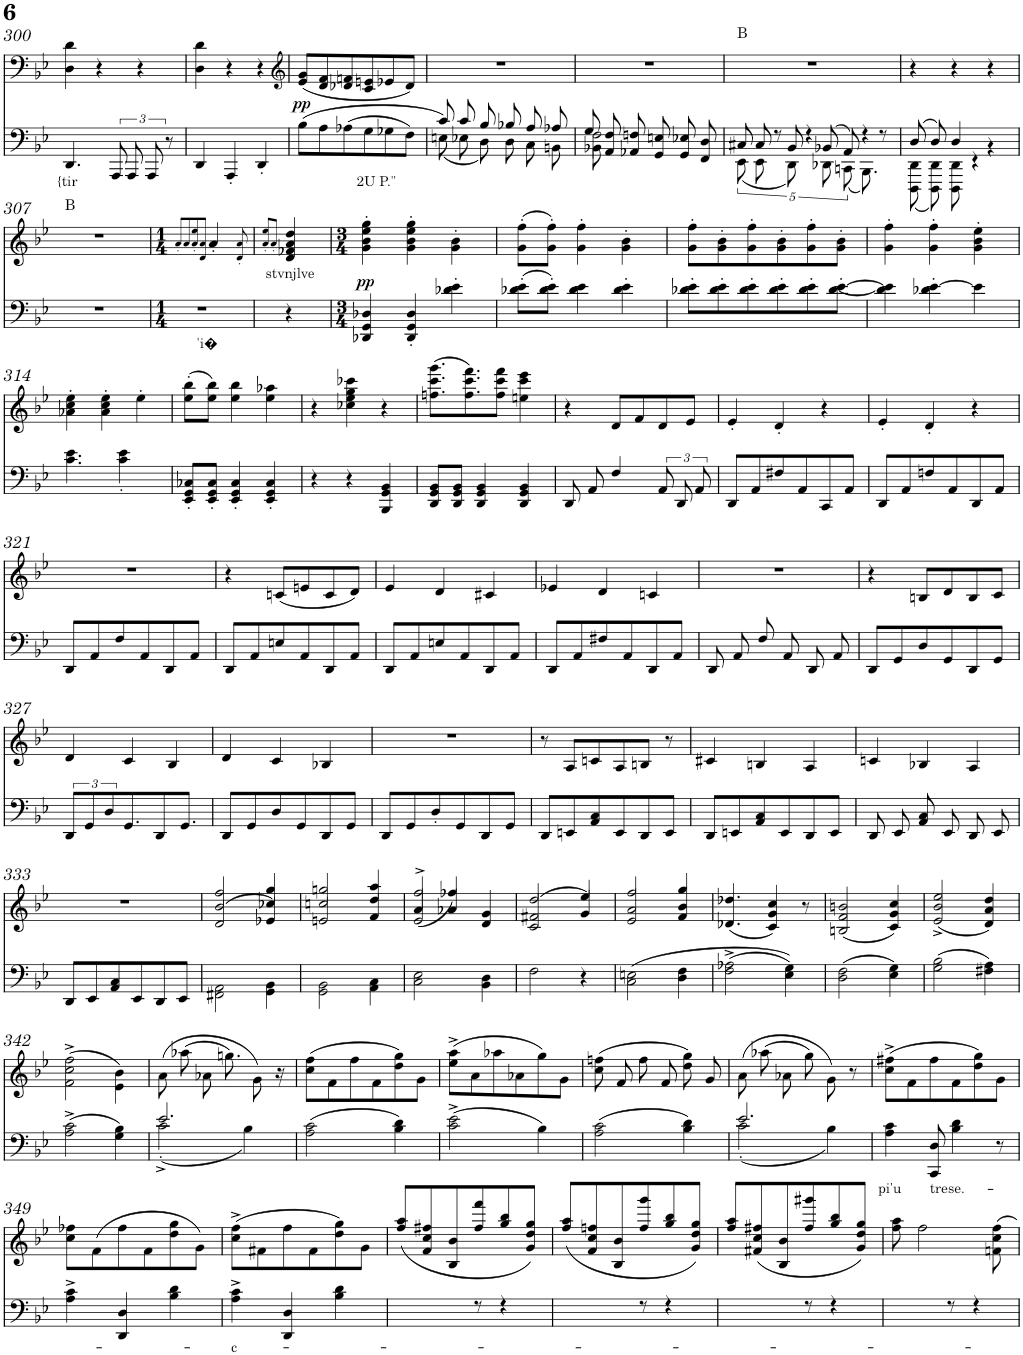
**kern	**text	**dynam	**kern	**text	**harte
*part2	*part2	*part2	*part1	*part1	*part1
*staff2	*staff2	*staff2	*staff1	*staff1	*
*I"Piano	*	*	*I"Piano	*	*
*I'Pno	*	*	*I'Pno	*	*
!!LO:PB:g=z
*clefF4	*	*	*clefF4	*	*
*k[b-e-]	*	*	*k[b-e-]	*	*
*M3/4	*	*	*M3/4	*	*
=300	=300	=300	=300	=300	=300
!	!LO:LY:b	!	!	!	!
*^	*	*	*	*	*
4.DD/	24%11ryy	{tir	.	4D\ 4d\	.	.
.	.	.	.	4r	.	.
12AAA/	.	.	.	.	.	.
12ryy	8AAA/	.	.	.	.	.
.	.	.	.	4r	.	.
12AAA/	.	.	.	.	.	.
.	6ryy	.	.	.	.	.
8r	.	.	.	.	.	.
*v	*v	*	*	*	*	*
=301	=301	=301	=301	=301	=301
4DD/	.	.	4D\ 4d\	.	.
4AAA'/	.	.	4r	.	.
4DD'/	.	.	4r	.	.
=302	=302	=302	=302	=302	=302
*	*	*	*clefG2	*	*
!	!	!LO:DY:a	!	!	!
(8B-\L	.	pp	(8e-/ 8g/L	.	.
8A\	.	.	8d/ 8f/	.	.
(8A-X\	.	.	8d-X/ 8fn/	.	.
!	!LO:LY:b	!	!	!	!
8G\	2U P."	.	8c/ 8en/	.	.
8G-X\	.	.	8e-X/	.	.
8F\J)	.	.	8d-/J)	.	.
=303	=303	=303	=303	=303	=303
*^	*	*	*	*	*
8c/)	(8En\	.	.	2.r	.	.
8c/	8E-X\	.	.	.	.	.
8B-/	8D\)	.	.	.	.	.
8B-X/	8D\	.	.	.	.	.
8A/	8C\	.	.	.	.	.
8A-X/	8BBn\	.	.	.	.	.
=304	=304	=304	=304	=304	=304	=304
*	*^	*	*	*	*	*
8G/	8BB-X\	2F\	.	.	2.r	.	.
8AA/ 8F/	2ryy	.	.	.	.	.	.
8AA-X/ 8Fn/	.	.	.	.	.	.	.
8GG/ 8En/	.	.	.	.	.	.	.
8GG/ 8E-X/	.	4ryy	.	.	.	.	.
8FF/ 8D/	8ryy	.	.	.	.	.	.
*	*v	*v	*	*	*	*	*
=305	=305	=305	=305	=305	=305	=305
8C#X/	(10EE-\	.	.	2.r	.	B:maj
.	10EE-\	.	.	.	.	.
8C#/	.	.	.	.	.	.
.	10DD\)	.	.	.	.	.
8r	.	.	.	.	.	.
.	10DD-X\	.	.	.	.	.
8BB-/	.	.	.	.	.	.
.	(10CCn\	.	.	.	.	.
4r	8.BBB-\)	.	.	.	.	.
.	2ryy	.	.	.	.	.
(8BB-X/	.	.	.	2ryy	.	.
8AA/)	.	.	.	.	.	.
4r	.	.	.	.	.	.
.	8.ryy	.	.	.	.	.
8r	.	.	.	8ryy	.	.
=306	=306	=306	=306	=306	=306	=306
(8D/	(8DDD\ 8DD\	.	.	4r	.	.
8D/)	8DDD\ 8DD\)	.	.	.	.	.
4D/	8DDD\ 8DD\	.	.	4r	.	.
.	4r	.	.	.	.	.
4ryy	.	.	.	4r	.	.
.	4r	.	.	.	.	.
8ryy	.	.	.	8ryy	.	.
*v	*v	*	*	*	*	*
!!LO:LB:g=z
=307	=307	=307	=307	=307	=307
2.r	.	.	2.r	.	B:maj
=308	=308	=308	=308	=308	=308
*M1/4	*	*	*M1/4	*	*
.	.	.	8qa'/L	.	.
.	.	.	8qa/	.	.
.	.	.	8qa/' 8qee-/'	.	.
.	.	.	8qd/ 8qa/J	.	.
!	!LO:LY:b	!	!	!	!
4r	'i�	.	4a'/	.	.
.	.	.	8qd/' 8qa/'	.	.
=309	=309	=309	=309	=309	=309
.	.	.	8qa/' 8qee-/'L	.	.
.	.	.	8qa'/J	.	.
!	!	!	!	!LO:LY:b	!
4r	.	.	4d/ 4f-X/ 4a/ 4dd/	stvnjlve	.
=310	=310	=310	=310	=310	=310
*M3/4	*	*	*M3/4	*	*
!	!	!LO:DY:a	!	!	!
4DD-X/ 4GG/ 4D-X/	.	pp	4g\' 4b-\' 4ee-\' 4gg\'	.	.
4DD-/' 4GG/' 4D-/'	.	.	4g\' 4b-\' 4ee-\' 4gg\'	.	.
4d-X\' 4e-\'	.	.	4g\' 4b-\'	.	.
=311	=311	=311	=311	=311	=311
(8d-X\' 8e-\'L	.	.	(8g\' 8ff\'L	.	.
8d-\' 8e-\'J)	.	.	8g\' 8ff\'J)	.	.
4d-\ 4e-\	.	.	4g\' 4ff\'	.	.
4d-\' 4e-\'	.	.	4g\' 4b-\'	.	.
=312	=312	=312	=312	=312	=312
8d-X\' 8e-\'L	.	.	8g\' 8ff\'L	.	.
8d-\' 8e-\'	.	.	8g\' 8b-\'	.	.
8d-\' 8e-\'	.	.	8g\' 8ff\'	.	.
8d-\' 8e-\'	.	.	8g\' 8b-\'	.	.
8d-\' 8e-\'	.	.	8g\' 8ff\'	.	.
[8d-\' [8e-\'J	.	.	8g\' 8b-\'J	.	.
=313	=313	=313	=313	=313	=313
4d-\] 4e-\]	.	.	4g\' 4ff\'	.	.
4d-X\' [4e-\'	.	.	4g\' 4ff\'	.	.
4e-\]	.	.	4g\' 4b-\' 4ee-\'	.	.
!!LO:LB:g=z
=314	=314	=314	=314	=314	=314
*^	*	*	*	*	*
*	*^	*	*	*	*	*
2.ryy	4.c\ 4.e-\	4.ryy	.	.	4a-X\' 4cc\' 4ee-\'	.	.
.	.	.	.	.	4a-\' 4cc\' 4ee-\'	.	.
.	4.ryy	4c\' 4e-\'	.	.	.	.	.
.	.	.	.	.	4ee-'\	.	.
.	.	8ryy	.	.	.	.	.
*v	*v	*v	*	*	*	*	*
=315	=315	=315	=315	=315	=315
8EE-/' 8GG/' 8C-X/'L	.	.	(8ee-\' 8bb-\'L	.	.
8EE-/' 8GG/' 8C-/'J	.	.	8ee-\ 8bb-\J)	.	.
4EE-/' 4GG/' 4C-/'	.	.	4ee-\ 4bb-\	.	.
4EE-/' 4GG/' 4C-/'	.	.	4ee-\ 4aa-X\	.	.
=316	=316	=316	=316	=316	=316
4r	.	.	4r	.	.
4r	.	.	4cc-X\ 4ee-\ 4gg\ 4ccc-X\	.	.
4BBB-/ 4GG/ 4BB-/	.	.	4r	.	.
=317	=317	=317	=317	=317	=317
8DD/ 8GG/ 8BB-/L	.	.	(8.ffn\ 8.ccc\ 8.ggg\L	.	.
8DD/ 8GG/ 8BB-/J	.	.	.	.	.
.	.	.	8.ff\ 8.ccc\ 8.fff\)	.	.
4DD/ 4GG/ 4BB-/	.	.	.	.	.
.	.	.	8ff\ 8ccc\ 8fff\J	.	.
4DD/ 4GG/ 4BB-/	.	.	4een\ 4ccc\ 4eee-\	.	.
=318	=318	=318	=318	=318	=318
*^	*	*	*	*	*
8DD/	4ryy	.	.	4r	.	.
8AA/	.	.	.	.	.	.
4ryy	4F/	.	.	8d/L	.	.
.	.	.	.	8f/	.	.
12AA/	4ryy	.	.	8d/	.	.
12DD/	.	.	.	.	.	.
.	.	.	.	8e-/J	.	.
12AA/	.	.	.	.	.	.
*v	*v	*	*	*	*	*
=319	=319	=319	=319	=319	=319
8DD/L	.	.	4e-'/	.	.
8AA/	.	.	.	.	.
8F#X/	.	.	4d'/	.	.
8AA/	.	.	.	.	.
8CC/	.	.	4r	.	.
8AA/J	.	.	.	.	.
=320	=320	=320	=320	=320	=320
8DD/L	.	.	4e-'/	.	.
8AA/	.	.	.	.	.
8Fn/	.	.	4d'/	.	.
8AA/	.	.	.	.	.
8DD/	.	.	4r	.	.
8AA/J	.	.	.	.	.
!!LO:LB:g=z
=321	=321	=321	=321	=321	=321
8DD/L	.	.	2.r	.	.
8AA/	.	.	.	.	.
8F/	.	.	.	.	.
8AA/	.	.	.	.	.
8DD/	.	.	.	.	.
8AA/J	.	.	.	.	.
=322	=322	=322	=322	=322	=322
8DD/L	.	.	4r	.	.
8AA/	.	.	.	.	.
8En/	.	.	(8cn/L	.	.
8AA/	.	.	8en/	.	.
8DD/	.	.	8c/	.	.
8AA/J	.	.	8d/J)	.	.
=323	=323	=323	=323	=323	=323
8DD/L	.	.	4e-/	.	.
8AA/	.	.	.	.	.
8En/	.	.	4d/	.	.
8AA/	.	.	.	.	.
8DD/	.	.	4c#X/	.	.
8AA/J	.	.	.	.	.
=324	=324	=324	=324	=324	=324
8DD/L	.	.	4e-X/	.	.
8AA/	.	.	.	.	.
8F#X/	.	.	4d/	.	.
8AA/	.	.	.	.	.
8DD/	.	.	4cn/	.	.
8AA/J	.	.	.	.	.
=325	=325	=325	=325	=325	=325
*^	*	*	*	*	*
8DD/	8ryy	.	.	2.r	.	.
8ryy	8AA/	.	.	.	.	.
8F/	2ryy	.	.	.	.	.
8AA/	.	.	.	.	.	.
8DD/	.	.	.	.	.	.
8AA/	.	.	.	.	.	.
*v	*v	*	*	*	*	*
=326	=326	=326	=326	=326	=326
8DD/L	.	.	4r	.	.
8GG/	.	.	.	.	.
8D/	.	.	8Bn/L	.	.
8GG/	.	.	8d/	.	.
8DD/	.	.	8B/	.	.
8GG/J	.	.	8c/J	.	.
!!LO:LB:g=z
=327	=327	=327	=327	=327	=327
12DD/L	.	.	4d/	.	.
12GG/	.	.	.	.	.
12D/	.	.	.	.	.
8.GG/	.	.	4c/	.	.
8DD/	.	.	.	.	.
.	.	.	4B-/	.	.
8.GG/J	.	.	.	.	.
=328	=328	=328	=328	=328	=328
8DD/L	.	.	4d/	.	.
8GG/	.	.	.	.	.
8D/	.	.	4c/	.	.
8GG/	.	.	.	.	.
8DD/	.	.	4B-X/	.	.
8GG/J	.	.	.	.	.
=329	=329	=329	=329	=329	=329
8DD/L	.	.	2.r	.	.
8GG/	.	.	.	.	.
8D'/	.	.	.	.	.
8GG/	.	.	.	.	.
8DD/	.	.	.	.	.
8GG/J	.	.	.	.	.
=330	=330	=330	=330	=330	=330
8DD/L	.	.	8r	.	.
8EEn/	.	.	8A/L	.	.
8AA/ 8C/	.	.	8cn/	.	.
8EE/	.	.	8A/	.	.
8DD/	.	.	8Bn/J	.	.
8EE/J	.	.	8r	.	.
=331	=331	=331	=331	=331	=331
8DD/L	.	.	4c#X/	.	.
8EEn/	.	.	.	.	.
8AA/ 8C/	.	.	4Bn/	.	.
8EE/	.	.	.	.	.
8DD/	.	.	4A/	.	.
8EE/J	.	.	.	.	.
=332	=332	=332	=332	=332	=332
*^	*	*	*	*	*
8DD/	4ryy	.	.	4cn/	.	.
8EE-/	.	.	.	.	.	.
8ryy	8AA/ 8C/	.	.	4B-X/	.	.
8EE-/	8ryy	.	.	.	.	.
8ryy	8DD/	.	.	4A/	.	.
8EE-/	8ryy	.	.	.	.	.
*v	*v	*	*	*	*	*
!!LO:LB:g=z
=333	=333	=333	=333	=333	=333
8DD/L	.	.	2.r	.	.
8EE-/	.	.	.	.	.
8AA/ 8C/	.	.	.	.	.
8EE-/	.	.	.	.	.
8DD/	.	.	.	.	.
8EE-/J	.	.	.	.	.
=334	=334	=334	=334	=334	=334
*	*	*	*^	*	*
2FF#X\ 2AA\	.	.	(2d/	2b-/ 2ff/	.	.
4GG\ 4BB-\	.	.	4e-X/)	4cc-X/ 4gg/	.	.
=335	=335	=335	=335	=335	=335	=335
2GG\ 2BB-\	.	.	2en/	2ccn/ 2ggn/	.	.
4AA\ 4C\	.	.	4f/	4dd/ 4aa/	.	.
=336	=336	=336	=336	=336	=336	=336
2C\ 2E-\	.	.	4a/	(2e-/^ 2ff/^	.	.
.	.	.	4a-X/	.	.	.
4BB-\ 4D\	.	.	4d/ 4g/	4ff-X/)	.	.
=337	=337	=337	=337	=337	=337	=337
2F\	.	.	(2c/ 2f#X/	2dd/	.	.
4r	.	.	4g/)	4ee-/	.	.
=338	=338	=338	=338	=338	=338	=338
(2C\ 2En\	.	.	2e-/ 2a/	2ff/	.	.
4D\ 4F\	.	.	4f/ 4b-/	4gg/	.	.
*	*	*	*v	*v	*	*
=339	=339	=339	=339	=339	=339
(2F\^ 2A-X\^	.	.	(4.d-X/ 4.dd-X/	.	.
.	.	.	4c/ 4g/ 4cc/)	.	.
4E-\ 4G\))	.	.	.	.	.
.	.	.	8r	.	.
=340	=340	=340	=340	=340	=340
(2D\ 2F\	.	.	(2Bn/ 2f/ 2bn/	.	.
4E-\ 4G\)	.	.	4c/ 4g/ 4cc/)	.	.
=341	=341	=341	=341	=341	=341
(2G\ 2B-\	.	.	(2e-/^ 2b-/^ 2ee-/^	.	.
4F#X\ 4A\)	.	.	4d/ 4a/ 4dd/)	.	.
!!LO:LB:g=z
=342	=342	=342	=342	=342	=342
(2A\^ 2c\^	.	.	(2f\^ 2cc\^ 2ff\^	.	.
4G\ 4B-\)	.	.	4e-\ 4b-\)	.	.
=343	=343	=343	=343	=343	=343
*^	*	*	*	*	*
2.e-/	(2c'^\	.	.	(8a\	.	.
.	.	.	.	(8aa-X\	.	.
.	.	.	.	8a-X\	.	.
.	.	.	.	8.ggn\)	.	.
.	4B-\)	.	.	.	.	.
.	.	.	.	8g\)	.	.
.	.	.	.	16r	.	.
*v	*v	*	*	*	*	*
=344	=344	=344	=344	=344	=344
(2A\ 2c\	.	.	(8cc\ 8ff\L	.	.
.	.	.	8f\	.	.
.	.	.	8ff\	.	.
.	.	.	8f\	.	.
4B-\ 4d\)	.	.	8dd\ 8gg\)	.	.
.	.	.	8g\J	.	.
=345	=345	=345	=345	=345	=345
(2c\^ 2e-\^	.	.	(8ee-\^ 8aa\^L	.	.
.	.	.	8a\	.	.
.	.	.	8aa-X\	.	.
.	.	.	8a-X\	.	.
4B-\)	.	.	8gg\)	.	.
.	.	.	8g\J	.	.
=346	=346	=346	=346	=346	=346
(2A\ 2c\	.	.	(8cc\ 8ffn\	.	.
.	.	.	8f/	.	.
.	.	.	8ff\	.	.
.	.	.	8f/	.	.
4B-\ 4d\)	.	.	8dd\ 8gg\)	.	.
.	.	.	8g/	.	.
=347	=347	=347	=347	=347	=347
*^	*	*	*	*	*
2.e-/	(2c'\	.	.	(8a\	.	.
.	.	.	.	(8aa-X\	.	.
.	.	.	.	8a-X\	.	.
.	.	.	.	8gg\)	.	.
.	4B-\)	.	.	8g\)	.	.
.	.	.	.	8r	.	.
*v	*v	*	*	*	*	*
=348	=348	=348	=348	=348	=348
!	!LO:LY:b	!	!	!	!
4A\ 4c\	pi'u	.	(8cc\^ 8ff#X\^L	.	.
.	.	.	8f\	.	.
!	!LO:LY:b	!	!	!	!
8CC/ 8D/	trese.-	.	8ff#\	.	.
4B-\ 4d\	.	.	8f\	.	.
.	.	.	8dd\ 8gg\)	.	.
8r	.	.	8g\J	.	.
!!LO:LB:g=z
=349	=349	=349	=349	=349	=349
4A\^ 4c\^	.	.	8cc\ 8ff-X\L	.	.
.	.	.	(8f\	.	.
4DD/ 4D/	.	.	8ff-\	.	.
.	.	.	8f\	.	.
4B-\ 4d\	.	.	8dd\ 8gg\	.	.
.	.	.	8g\J)	.	.
=350	=350	=350	=350	=350	=350
!	!LO:LY:b	!	!	!	!
4A\^ 4c\^	-c-	.	(8cc\^ 8ff\^L	.	.
.	.	.	8f#X\	.	.
4DD/ 4D/	.	.	8ff\	.	.
.	.	.	8f#\	.	.
4B-\ 4d\	.	.	8dd\ 8gg\)	.	.
.	.	.	8g\J	.	.
=351	=351	=351	=351	=351	=351
*^	*	*	*	*	*
2.ryy	4.ryy	.	.	(8ff/ 8aa/L	.	.
.	.	.	.	8f/ 8cc/ 8ff#X/	.	.
.	.	.	.	8B-/ 8b-/	.	.
.	8r	.	.	8ff#/ 8fff/	.	.
.	4r	.	.	8gg/ 8bb-/	.	.
.	.	.	.	8g/ 8dd/ 8gg/J)	.	.
=352	=352	=352	=352	=352	=352	=352
2.ryy	4.ryy	.	.	(8ff/ 8aa/L	.	.
.	.	.	.	8f/ 8cc/ 8ffn/	.	.
.	.	.	.	8B-/ 8b-/	.	.
.	8r	.	.	8ff/ 8ggg/	.	.
.	4r	.	.	8gg/ 8bb-/	.	.
.	.	.	.	8g/ 8dd/ 8gg/J)	.	.
=353	=353	=353	=353	=353	=353	=353
2.ryy	4.ryy	.	.	8ff/ 8aa/L	.	.
.	.	.	.	(8f#X/ 8cc/ 8ff#X/	.	.
.	.	.	.	8B-/ 8b-/	.	.
.	8r	.	.	8ff#/ 8ggg#X/	.	.
.	4r	.	.	8gg/ 8bb-/	.	.
.	.	.	.	8g/ 8dd/ 8gg/J)	.	.
=354	=354	=354	=354	=354	=354	=354
2.ryy	4.ryy	.	.	8ff\ 8aa\	.	.
.	.	.	.	2ff\	.	.
.	8r	.	.	.	.	.
.	4r	.	.	.	.	.
.	.	.	.	8fn\ 8cc\ 8ff\	.	.
*v	*v	*	*	*	*	*
=	=	=	=	=	=
*-	*-	*-	*-	*-	*-
